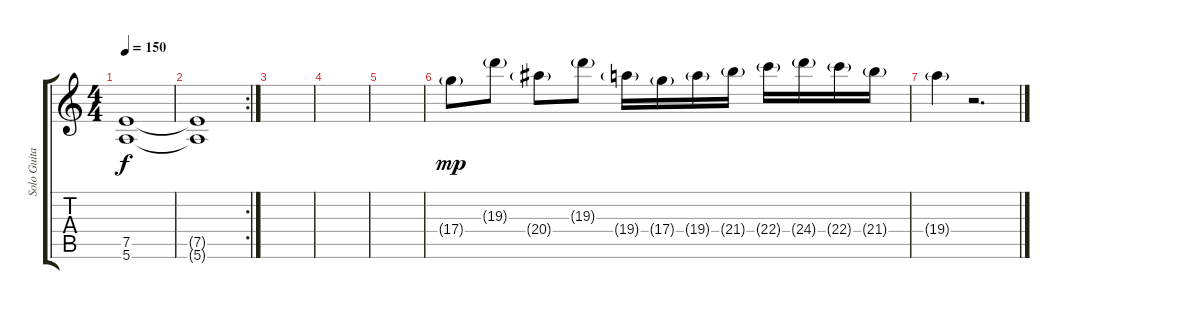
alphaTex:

\track ("Solo Guitar" "Solo Guita") {instrument distortionguitar}
\staff {score tabs}
\tuning (E4 B3 G3 D3 A2 E2) {hide}
\ts (4 4)
\tempo 150
\clef g2
\ks c
(7.5 5.6).1{dy f} |
\rc 2
(7.5{t} 5.6{t}).1 |
|
|
|
17.4{g}.8{dy mp} 19.3{g}.8 20.4{g}.8 19.3{g}.8 19.4{g}.16 17.4{g}.16 19.4{g}.16 21.4{g}.16 22.4{g}.16 24.4{g}.16 22.4{g}.16 21.4{g}.16 |
19.4{g}.4 r.2{d}
